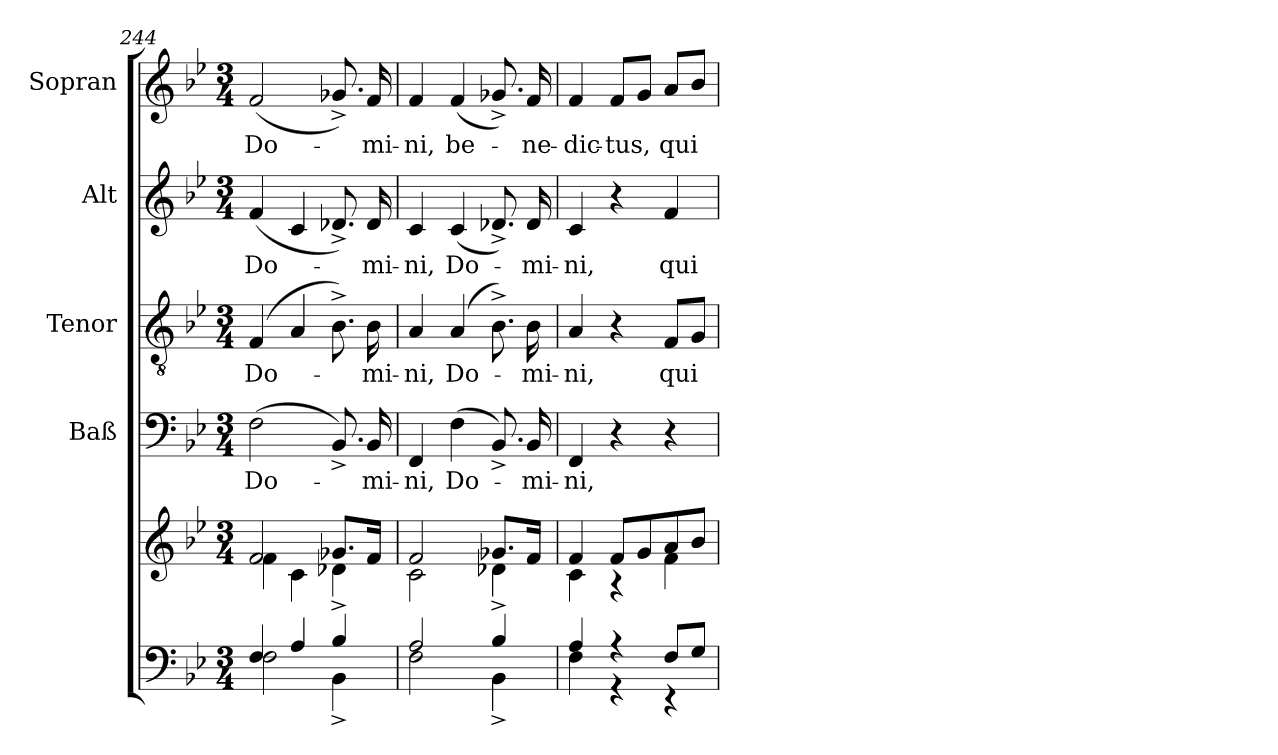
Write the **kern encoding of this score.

**kern	**kern	**kern	**text	**kern	**text	**kern	**text	**kern	**text
*part5	*part5	*part4	*part4	*part3	*part3	*part2	*part2	*part1	*part1
*staff6	*staff5	*staff4	*staff4	*staff3	*staff3	*staff2	*staff2	*staff1	*staff1
*	*	*I"Baß	*	*I"Tenor	*	*I"Alt	*	*I"Sopran	*
*	*	*I'Baß	*	*I'Ten	*	*I'Alt	*	*I'Sop	*
*clefF4	*clefG2	*clefF4	*	*clefGv2	*	*clefG2	*	*clefG2	*
*k[b-e-]	*k[b-e-]	*k[b-e-]	*	*k[b-e-]	*	*k[b-e-]	*	*k[b-e-]	*
*B-:	*B-:	*B-:	*	*B-:	*	*B-:	*	*B-:	*
*M3/4	*M3/4	*M3/4	*	*M3/4	*	*M3/4	*	*M3/4	*
=244	=244	=244	=244	=244	=244	=244	=244	=244	=244
*^	*^	*	*	*	*	*	*	*	*
!	!	!	!	!	!LO:LY:b	!	!LO:LY:b	!	!LO:LY:b	!	!LO:LY:b
4F/	2F\	2f/	4f\	(>2F\	Do-	(<4F/	Do-	(<4f/	Do-	(<2f/	Do-
4A/	.	.	4c\	.	.	4A/	.	4c/	.	.	.
4B-/	4BB-^<\	8.g-X/L	4d-X^>\	8.BB-^</)	.	8.B-^>\)	.	8.d-X^</)	.	8.g-X^</)	.
!	!	!	!	!	!LO:LY:b	!	!LO:LY:b	!	!LO:LY:b	!	!LO:LY:b
.	.	16f/Jk	.	16BB-/	-mi-	16B-\	-mi-	16d-/	-mi-	16f/	-mi-
=245	=245	=245	=245	=245	=245	=245	=245	=245	=245	=245	=245
!	!	!	!	!	!LO:LY:b	!	!LO:LY:b	!	!LO:LY:b	!	!LO:LY:b
2A/	2F\	2f/	2c\	4FF/	-ni,	4A/	-ni,	4c/	-ni,	4f/	-ni,
!	!	!	!	!	!LO:LY:b	!	!LO:LY:b	!	!LO:LY:b	!	!LO:LY:b
.	.	.	.	(>4F\	Do-	(4A/	Do-	(<4c/	Do-	(<4f/	be-
4B-/	4BB-^<\	8.g-X/L	4d-X^>\	8.BB-^</)	.	8.B-^>\)	.	8.d-X^</)	.	8.g-X^</)	.
!	!	!	!	!	!LO:LY:b	!	!LO:LY:b	!	!LO:LY:b	!	!LO:LY:b
.	.	16f/Jk	.	16BB-/	-mi-	16B-\	-mi-	16d-/	-mi-	16f/	-ne-
=246	=246	=246	=246	=246	=246	=246	=246	=246	=246	=246	=246
!	!	!	!	!	!LO:LY:b	!	!LO:LY:b	!	!LO:LY:b	!	!LO:LY:b
4A/	4F\	4f/	4c\	4FF/	-ni,	4A/	-ni,	4c/	-ni,	4f/	-dic-
!	!	!	!	!	!	!	!	!	!	!	!LO:LY:b
4r	4r	8f/L	4rG	4r	.	4r	.	4r	.	8f/L	-tus,
.	.	8g/	.	.	.	.	.	.	.	8g/J	.
!	!	!	!	!	!	!	!LO:LY:b	!	!LO:LY:b	!	!LO:LY:b
8F/L	4rEE	8a/	4f\	4r	.	8F/L	qui	4f/	qui	8a/L	qui
8G/J	.	8b-/J	.	.	.	8G/J	.	.	.	8b-/J	.
*v	*v	*	*	*	*	*	*	*	*	*	*
*	*v	*v	*	*	*	*	*	*	*	*
=	=	=	=	=	=	=	=	=	=
*-	*-	*-	*-	*-	*-	*-	*-	*-	*-
